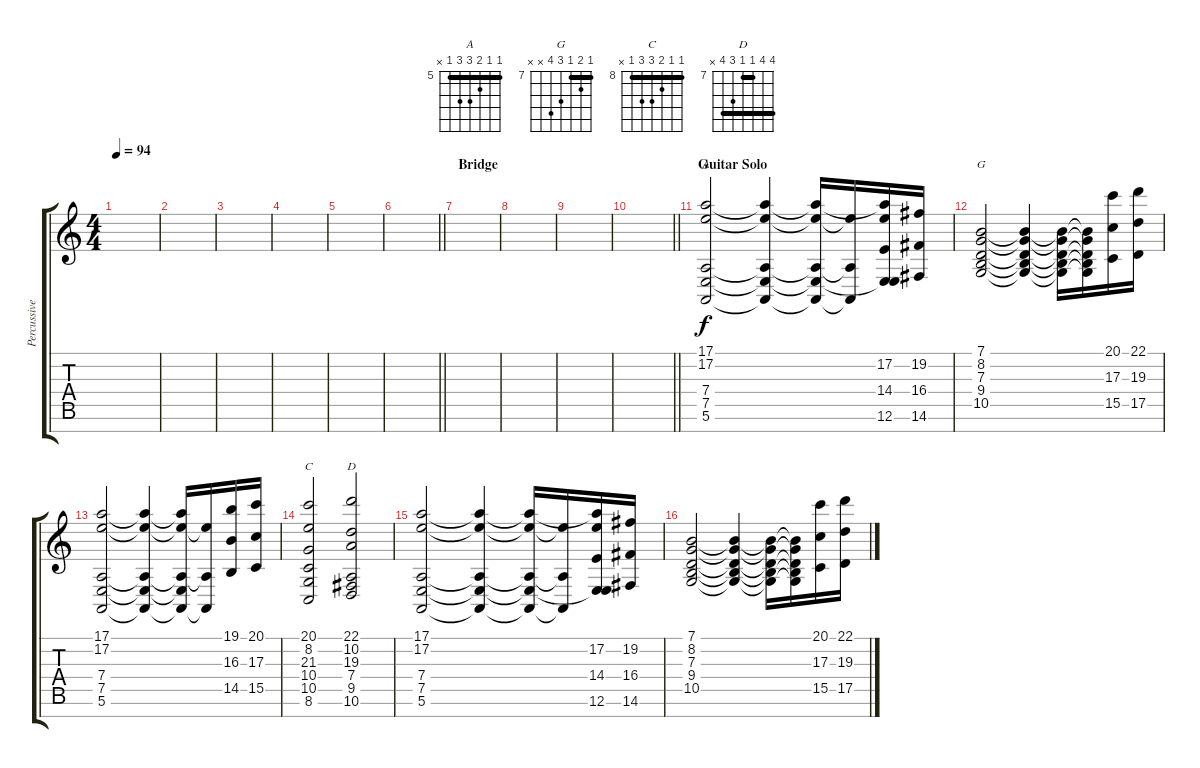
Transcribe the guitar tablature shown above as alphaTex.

\track ("Percussive Organ" "Percussive") {instrument percussiveorgan}
\staff {score tabs}
\tuning (E4 B3 G3 D3 A2 E2 B1) {hide}
\chord ("A" 5 5 6 7 7 5 x) {firstfret 5 barre 5}
\chord ("G" 7 8 7 9 10 x x) {firstfret 7 barre 7}
\chord ("C" 8 8 9 10 10 8 x) {firstfret 8 barre 8}
\chord ("D" 10 10 7 7 9 10 x) {firstfret 7 barre (7 10)}
\ts (4 4)
\tempo 94
\clef g2
\ks c
|
|
|
|
|
\barLineRight lightlight
|
\section ("" "Bridge")
|
|
|
\barLineRight lightlight
|
\section ("" "Guitar Solo")
(17.1 17.2 7.4 7.5 5.6).2{ch "A"} (17.1{t} 17.2{t} 7.4{t} 7.5{t} 5.6{t}).4 (17.1{t} 17.2{t} 7.4{t} 7.5{t} 5.6{t}).16 (17.2{t} 7.4{t} 5.6{t}).16 (17.1{t} 17.2 14.4 7.5{t} 12.6).16 (19.2 16.4 14.6).16 |
(7.1 8.2 7.3 9.4 10.5).2{ch "G"} (7.1{t} 8.2{t} 7.3{t} 9.4{t} 10.5{t}).4 (7.1{t} 8.2{t} 7.3{t} 9.4{t} 10.5{t}).16 (7.1{t} 8.2{t} 7.3{t} 9.4{t} 10.5{t}).16 (20.1 17.3 15.5).16 (22.1 19.3 17.5).16 |
(17.1 17.2 7.4 7.5 5.6).2 (17.1{t} 17.2{t} 7.4{t} 7.5{t} 5.6{t}).4 (17.1{t} 17.2{t} 7.4{t} 7.5{t} 5.6{t}).16 (17.2{t} 7.4{t} 5.6{t}).16 (19.1 16.3 14.5).16 (20.1 17.3 15.5).16 |
(20.1 8.2 21.3 10.4 10.5 8.6).2{ch "C"} (22.1 10.2 19.3 7.4 9.5 10.6).2{ch "D"} |
(17.1 17.2 7.4 7.5 5.6).2 (17.1{t} 17.2{t} 7.4{t} 7.5{t} 5.6{t}).4 (17.1{t} 17.2{t} 7.4{t} 7.5{t} 5.6{t}).16 (17.2{t} 7.4{t} 5.6{t}).16 (17.1{t} 17.2 14.4 7.5{t} 12.6).16 (19.2 16.4 14.6).16 |
(7.1 8.2 7.3 9.4 10.5).2 (7.1{t} 8.2{t} 7.3{t} 9.4{t} 10.5{t}).4 (7.1{t} 8.2{t} 7.3{t} 9.4{t} 10.5{t}).16 (7.1{t} 8.2{t} 7.3{t} 9.4{t} 10.5{t}).16 (20.1 17.3 15.5).16 (22.1 19.3 17.5).16
